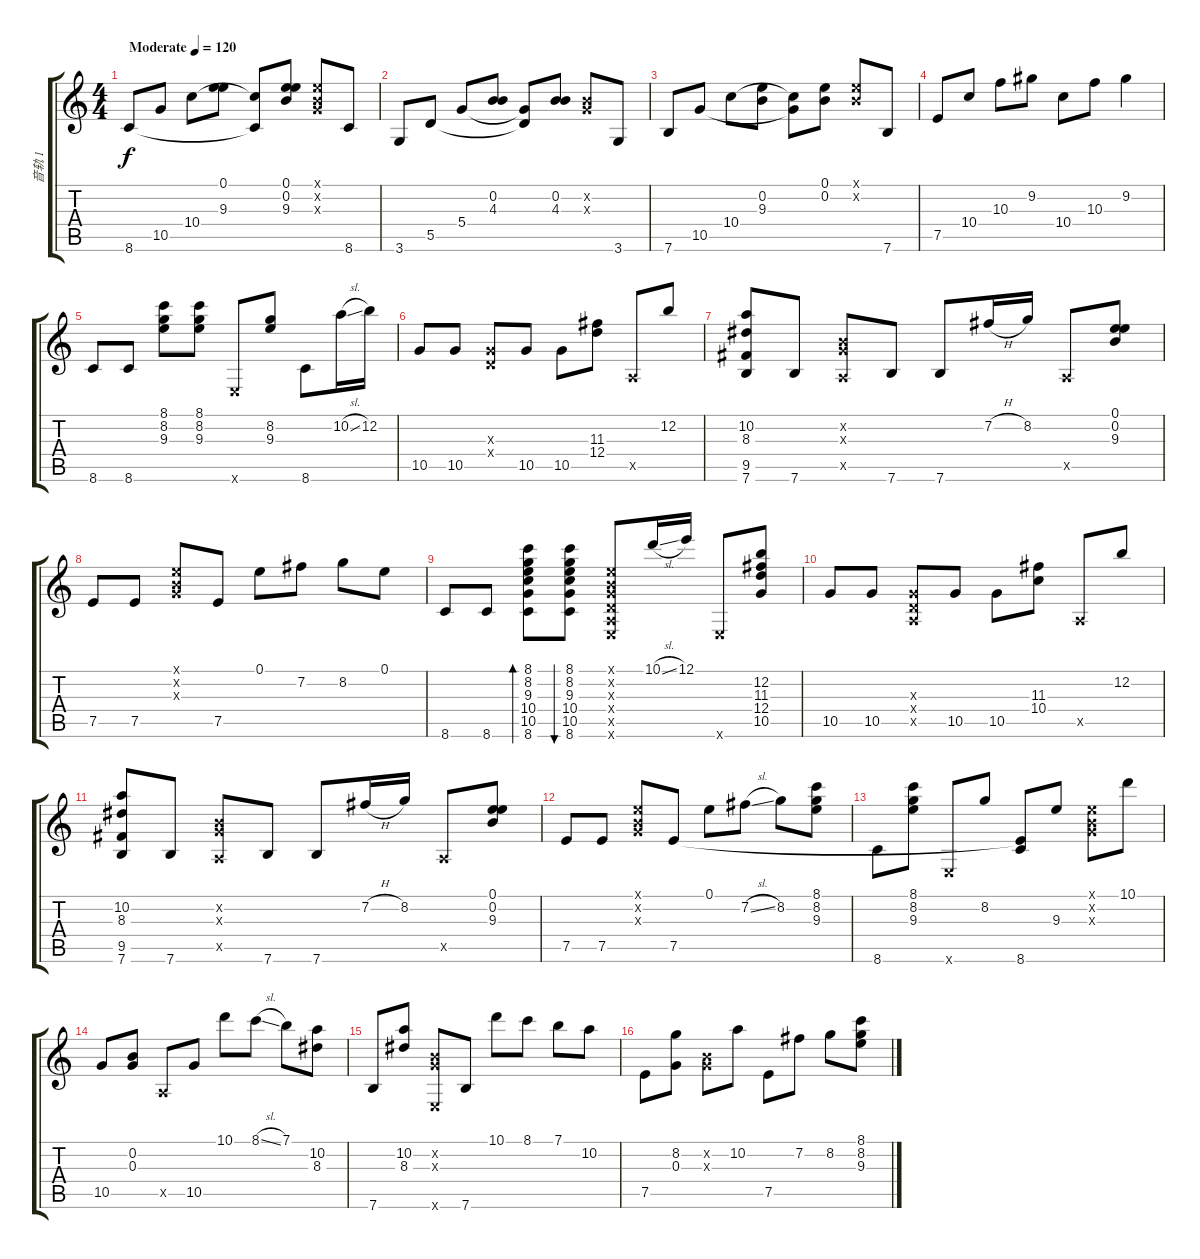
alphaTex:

\track ("音轨 1" "音轨 1") {instrument acousticguitarsteel}
\staff {score tabs}
\tuning (E4 B3 G3 D3 A2 E2) {hide}
\ts (4 4)
\tempo (120 "Moderate")
\clef g2
\ks c
8.6.8{dy f instrument acousticguitarsteel} 10.5.8 10.4.8 (0.1 9.3).8 (10.4{t} 8.6{t}).8 (0.1 0.2 9.3).8 (0.1{x} 0.2{x} 0.3{x}).8 8.6.8 |
3.6.8 5.5.8 5.4.8 (0.2 4.3).8 (5.4{t} 5.5{t}).8 (0.2 4.3).8 (0.2{x} 0.3{x}).8 3.6.8 |
7.6.8 10.5.8 10.4.8 (0.2 9.3).8 (10.4{t} 10.5{t}).8 (0.1 0.2).8 (0.1{x} 0.2{x}).8 7.6.8 |
7.5.8 10.4.8 10.3.8 9.2.8 10.4.8 10.3.8 9.2.4 |
8.6.8 8.6.8 (8.1 8.2 9.3).8 (8.1 8.2 9.3).8 0.6{x}.8 (8.2 9.3).8 8.6.8 10.2{sl}.16 12.2.16 |
10.5.8 10.5.8 (0.3{x} 0.4{x}).8 10.5.8 10.5.8 (11.3 12.4).8 0.5{x}.8 12.2.8 |
(10.2 8.3 9.5 7.6).8 7.6.8 (0.2{x} 0.3{x} 0.5{x}).8 7.6.8 7.6.8 7.2{h}.16 8.2.16 0.5{x}.8 (0.1 0.2 9.3).8 |
7.5.8 7.5.8 (0.1{x} 0.2{x} 0.3{x}).8 7.5.8 0.1.8 7.2.8 8.2.8 0.1.8 |
8.6.8 8.6.8 (8.1 8.2 9.3 10.4 10.5 8.6).8{bd 120} (8.1 8.2 9.3 10.4 10.5 8.6).8{bu 120} (0.1{x} 0.2{x} 0.3{x} 0.4{x} 0.5{x} 0.6{x}).8 10.1{sl}.16 12.1.16 0.6{x}.8 (12.2 11.3 12.4 10.5).8 |
10.5.8 10.5.8 (0.3{x} 0.4{x} 0.5{x}).8 10.5.8 10.5.8 (11.3 10.4).8 0.5{x}.8 12.2.8 |
(10.2 8.3 9.5 7.6).8 7.6.8 (0.2{x} 0.3{x} 0.5{x}).8 7.6.8 7.6.8 7.2{h}.16 8.2.16 0.5{x}.8 (0.1 0.2 9.3).8 |
7.5.8 7.5.8 (0.1{x} 0.2{x} 0.3{x}).8 7.5.8 0.1.8 7.2{sl}.8 8.2.8 (8.1 8.2 9.3).8 |
8.6.8 (8.1 8.2 9.3).8 0.6{x}.8 8.2.8 (7.5{t} 8.6).8 9.3.8 (0.1{x} 0.2{x} 0.3{x}).8 10.1.8 |
10.5.8 (0.2 0.3).8 0.5{x}.8 10.5.8 10.1.8 8.1{sl}.8 7.1.8 (10.2 8.3).8 |
7.6.8 (10.2 8.3).8 (0.2{x} 0.3{x} 0.6{x}).8 7.6.8 10.1.8 8.1.8 7.1.8 10.2.8 |
7.5.8 (8.2 0.3).8 (0.2{x} 0.3{x}).8 10.2.8 7.5.8 7.2.8 8.2.8 (8.1 8.2 9.3).8
